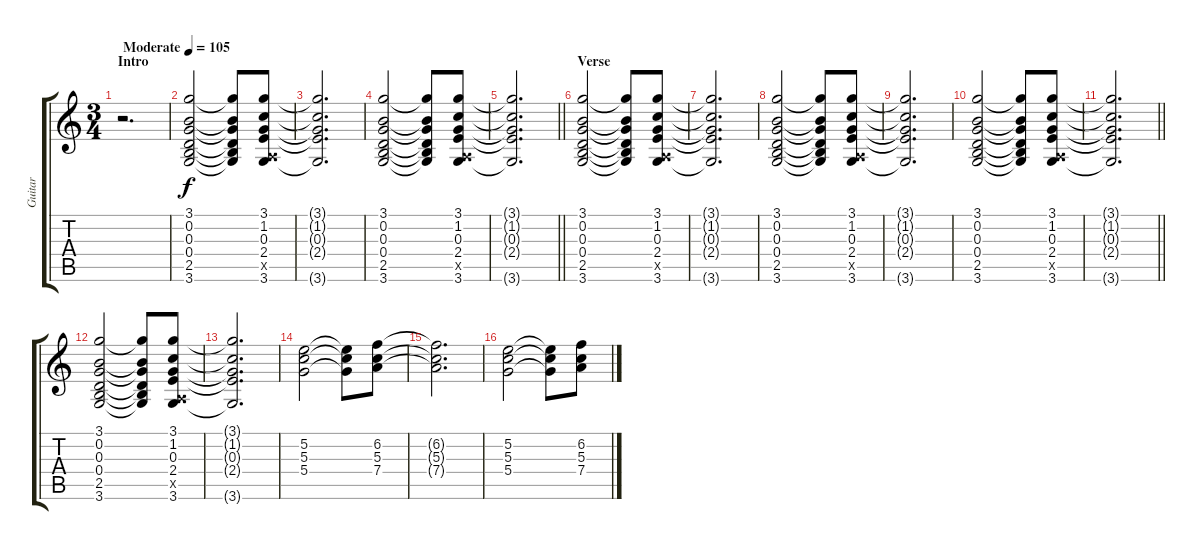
\track ("Guitar" "Guitar") {instrument overdrivenguitar}
\staff {score tabs}
\tuning (E4 B3 G3 D3 A2 E2) {hide}
\ts (3 4)
\section ("" "Intro")
\tempo (105 "Moderate")
\clef g2
\ks c
r.2{d dy f instrument overdrivenguitar} |
(3.1 0.2 0.3 0.4 2.5 3.6).2 (3.1{t} 0.2{t} 0.3{t} 0.4{t} 2.5{t} 3.6{t}).8 (3.1 1.2 0.3 2.4 0.5{x} 3.6).8 |
(3.1{t} 1.2{t} 0.3{t} 2.4{t} 3.6{t}).2{d} |
(3.1 0.2 0.3 0.4 2.5 3.6).2 (3.1{t} 0.2{t} 0.3{t} 0.4{t} 2.5{t} 3.6{t}).8 (3.1 1.2 0.3 2.4 0.5{x} 3.6).8 |
\barLineRight lightlight
(3.1{t} 1.2{t} 0.3{t} 2.4{t} 3.6{t}).2{d} |
\section ("" "Verse")
(3.1 0.2 0.3 0.4 2.5 3.6).2 (3.1{t} 0.2{t} 0.3{t} 0.4{t} 2.5{t} 3.6{t}).8 (3.1 1.2 0.3 2.4 0.5{x} 3.6).8 |
(3.1{t} 1.2{t} 0.3{t} 2.4{t} 3.6{t}).2{d} |
(3.1 0.2 0.3 0.4 2.5 3.6).2 (3.1{t} 0.2{t} 0.3{t} 0.4{t} 2.5{t} 3.6{t}).8 (3.1 1.2 0.3 2.4 0.5{x} 3.6).8 |
(3.1{t} 1.2{t} 0.3{t} 2.4{t} 3.6{t}).2{d} |
(3.1 0.2 0.3 0.4 2.5 3.6).2 (3.1{t} 0.2{t} 0.3{t} 0.4{t} 2.5{t} 3.6{t}).8 (3.1 1.2 0.3 2.4 0.5{x} 3.6).8 |
\barLineRight lightlight
(3.1{t} 1.2{t} 0.3{t} 2.4{t} 3.6{t}).2{d} |
(3.1 0.2 0.3 0.4 2.5 3.6).2 (3.1{t} 0.2{t} 0.3{t} 0.4{t} 2.5{t} 3.6{t}).8 (3.1 1.2 0.3 2.4 0.5{x} 3.6).8 |
(3.1{t} 1.2{t} 0.3{t} 2.4{t} 3.6{t}).2{d} |
(5.2 5.3 5.4).2 (5.2{t} 5.3{t} 5.4{t}).8 (6.2 5.3 7.4).8 |
(6.2{t} 5.3{t} 7.4{t}).2{d} |
(5.2 5.3 5.4).2 (5.2{t} 5.3{t} 5.4{t}).8 (6.2 5.3 7.4).8
